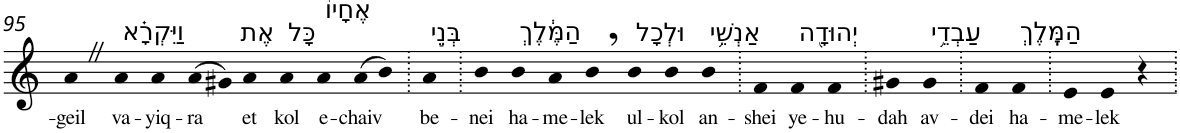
**kern	**text
*part1	*part1
*staff1	*staff1
*I"Piano	*
*I'Pno	*
!!LO:PB:g=z
*clefG2	*
*k[]	*
=95	=95
!	!LO:LY:b
4aZ	-geil
!LO:TX:a:t=וַיִּקְרָ֗א	!
!	!LO:LY:b
4a	va-
!	!LO:LY:b
4a	-yiq-
!	!LO:LY:b
(>8a	-ra
8g#X)	.
!LO:TX:a:t=אֶת	!
!	!LO:LY:b
4a	et
!LO:TX:a:t=כָּל	!
!	!LO:LY:b
4a	kol
!LO:TX:a:t=אֶחָיו֙	!
!	!LO:LY:b
4a	e-
!	!LO:LY:b
(>8a	-chaiv
8b)	.
=96.	=96.
!LO:TX:a:t=בְּנֵ֣י	!
!	!LO:LY:b
4a	be-
=97.	=97.
!	!LO:LY:b
4b	-nei
!LO:TX:a:t=הַמֶּ֔לֶךְ	!
!	!LO:LY:b
4b	ha-
!	!LO:LY:b
4a	-me-
!	!LO:LY:b
4b,	-lek
!LO:TX:a:t=וּלְכָל	!
!	!LO:LY:b
4b	ul-
!	!LO:LY:b
4b	-kol
!LO:TX:a:t=אַנְשֵׁ֥י	!
!	!LO:LY:b
4b	an-
=98.	=98.
!	!LO:LY:b
4f	-shei
!LO:TX:a:t=יְהוּדָ֖ה	!
!	!LO:LY:b
4f	ye-
!	!LO:LY:b
4f	-hu-
=99.	=99.
!	!LO:LY:b
4g#X	-dah
!LO:TX:a:t=עַבְדֵ֥י	!
!	!LO:LY:b
4g#	av-
=100.	=100.
!	!LO:LY:b
4f	-dei
!LO:TX:a:t=הַמֶּֽלֶךְ	!
!	!LO:LY:b
4f	ha-
=101.	=101.
!	!LO:LY:b
4e	-me-
!	!LO:LY:b
4e	-lek
4r	.
=.	=.
*-	*-
